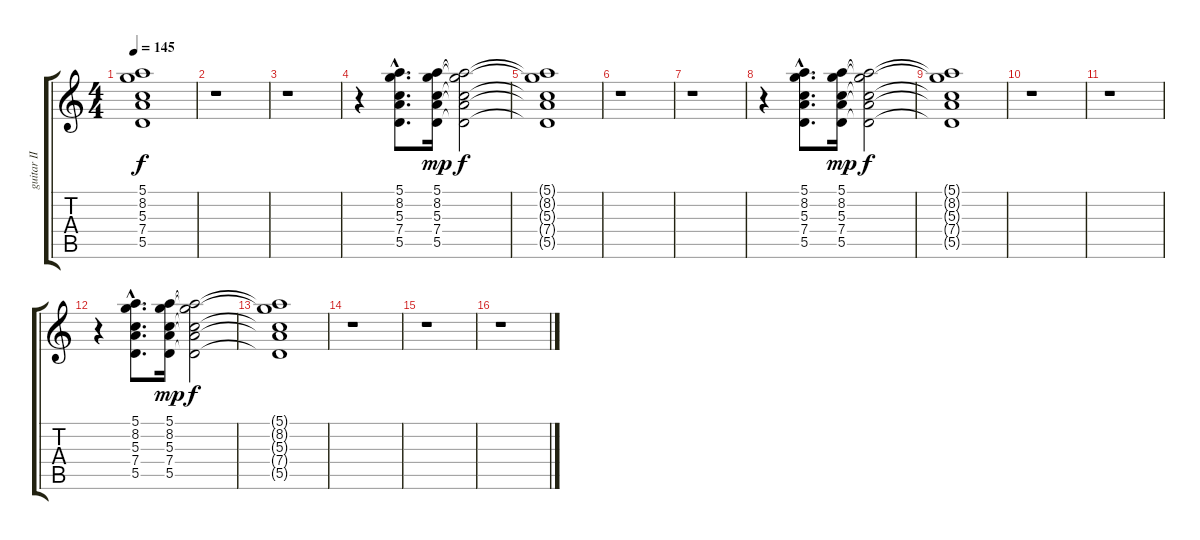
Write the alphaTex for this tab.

\track ("guitar II" "guitar II") {instrument electricguitarclean}
\staff {score tabs}
\tuning (E4 B3 G3 D3 A2 E2) {hide}
\ts (4 4)
\tempo 145
\clef g2
\ks c
(5.1{t} 8.2{t} 5.3{t} 7.4{t} 5.5{t}).1{dy f} |
r.1 |
r.1 |
r.4 (5.1{hac} 8.2{hac} 5.3{hac} 7.4{hac} 5.5{hac}).8{d} (5.1 8.2 5.3 7.4 5.5).16{dy mp} (5.1{t} 8.2{t} 5.3{t} 7.4{t} 5.5{t}).2{dy f} |
(5.1{t} 8.2{t} 5.3{t} 7.4{t} 5.5{t}).1 |
r.1 |
r.1 |
r.4 (5.1{hac} 8.2{hac} 5.3{hac} 7.4{hac} 5.5{hac}).8{d} (5.1 8.2 5.3 7.4 5.5).16{dy mp} (5.1{t} 8.2{t} 5.3{t} 7.4{t} 5.5{t}).2{dy f} |
(5.1{t} 8.2{t} 5.3{t} 7.4{t} 5.5{t}).1 |
r.1 |
r.1 |
r.4 (5.1{hac} 8.2{hac} 5.3{hac} 7.4{hac} 5.5{hac}).8{d} (5.1 8.2 5.3 7.4 5.5).16{dy mp} (5.1{t} 8.2{t} 5.3{t} 7.4{t} 5.5{t}).2{dy f} |
(5.1{t} 8.2{t} 5.3{t} 7.4{t} 5.5{t}).1 |
r.1 |
r.1 |
r.1
